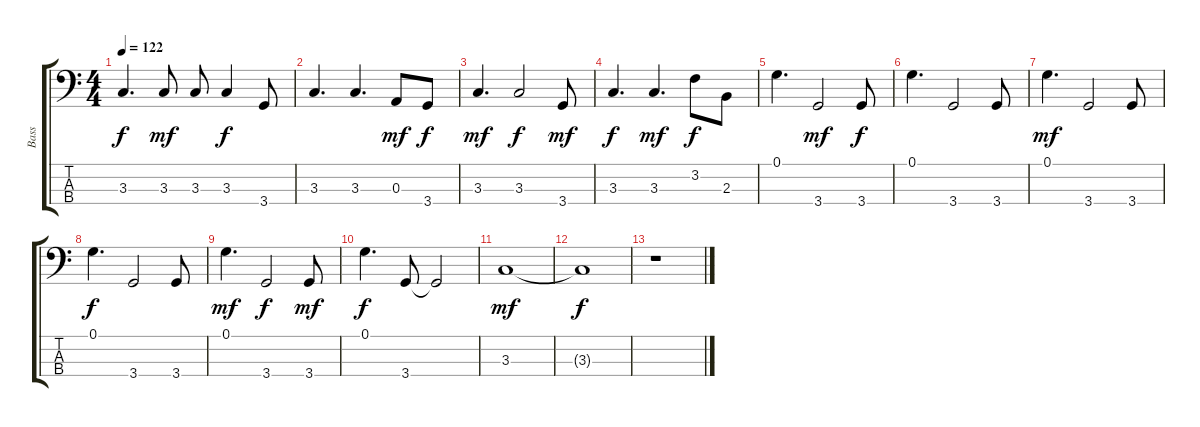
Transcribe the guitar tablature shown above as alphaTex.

\track ("Bass" "Bass") {instrument electricbassfinger}
\staff {score tabs}
\tuning (G2 D2 A1 E1) {hide}
\ts (4 4)
\tempo 122
\clef f4
\ks c
3.3.4{d dy f} 3.3.8{dy mf} 3.3.8 3.3.4{dy f} 3.4.8 |
3.3.4{d} 3.3.4{d} 0.3.8{dy mf} 3.4.8{dy f} |
3.3.4{d dy mf} 3.3.2{dy f} 3.4.8{dy mf} |
3.3.4{d dy f} 3.3.4{d dy mf} 3.2.8{dy f} 2.3.8 |
0.1.4{d} 3.4.2{dy mf} 3.4.8{dy f} |
0.1.4{d} 3.4.2 3.4.8 |
0.1.4{d dy mf} 3.4.2 3.4.8 |
0.1.4{d dy f} 3.4.2 3.4.8 |
0.1.4{d dy mf} 3.4.2{dy f} 3.4.8{dy mf} |
0.1.4{d dy f} 3.4.8 3.4{t}.2 |
3.3.1{dy mf} |
3.3{t}.1{dy f} |
r.1
